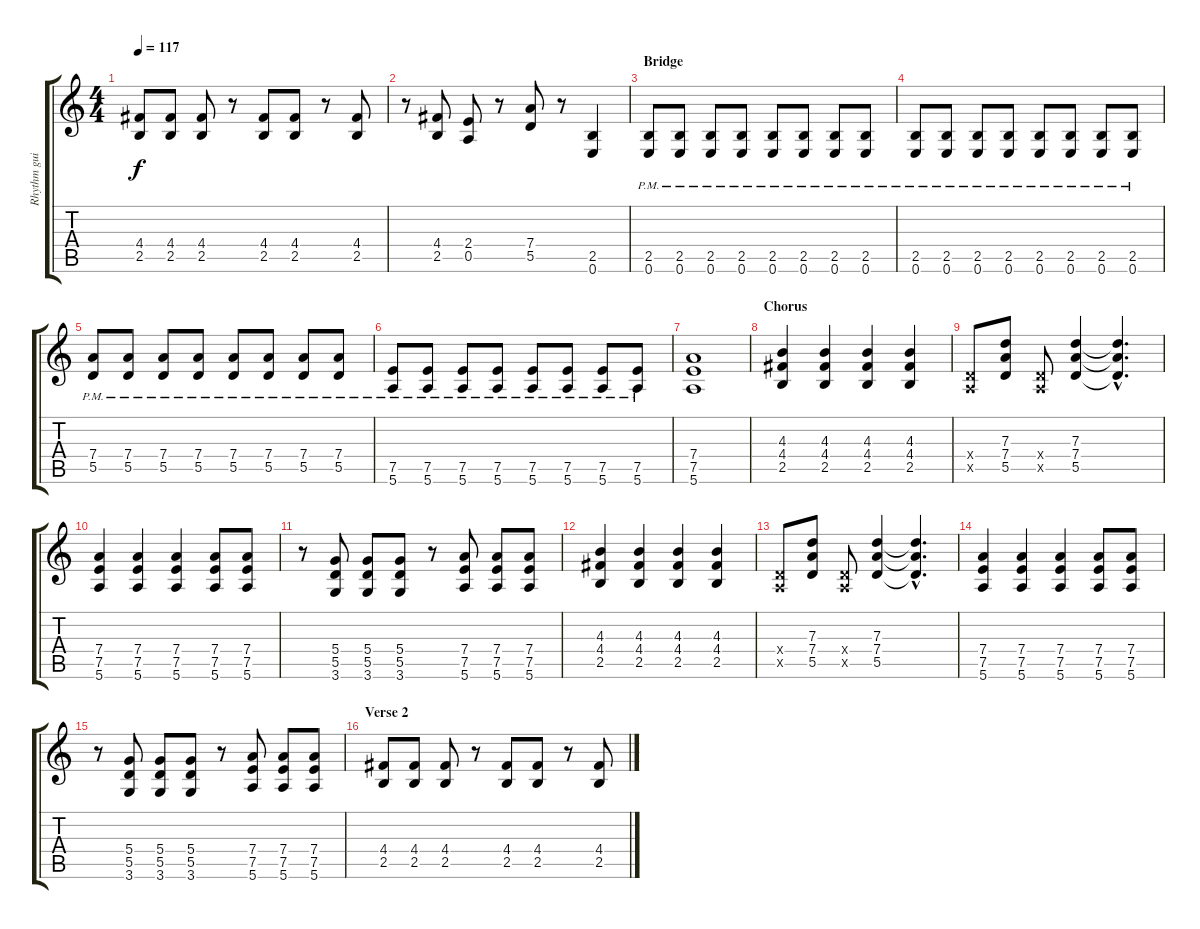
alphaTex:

\track ("Rhythm guitar" "Rhythm gui") {instrument distortionguitar}
\staff {score tabs}
\tuning (E4 B3 G3 D3 A2 E2) {hide}
\ts (4 4)
\tempo 117
\clef g2
\ks c
(4.4 2.5).8{dy f} (4.4 2.5).8 (4.4 2.5).8 r.8 (4.4 2.5).8 (4.4 2.5).8 r.8 (4.4 2.5).8 |
r.8 (4.4 2.5).8 (2.4 0.5).8 r.8 (7.4 5.5).8 r.8 (2.5 0.6).4 |
\section ("" "Bridge")
(2.5{pm} 0.6{pm}).8 (2.5{pm} 0.6{pm}).8 (2.5{pm} 0.6{pm}).8 (2.5{pm} 0.6{pm}).8 (2.5{pm} 0.6{pm}).8 (2.5{pm} 0.6{pm}).8 (2.5{pm} 0.6{pm}).8 (2.5{pm} 0.6{pm}).8 |
(2.5{pm} 0.6{pm}).8 (2.5{pm} 0.6{pm}).8 (2.5{pm} 0.6{pm}).8 (2.5{pm} 0.6{pm}).8 (2.5{pm} 0.6{pm}).8 (2.5{pm} 0.6{pm}).8 (2.5{pm} 0.6{pm}).8 (2.5{pm} 0.6{pm}).8 |
(7.4{pm} 5.5{pm}).8 (7.4{pm} 5.5{pm}).8 (7.4{pm} 5.5{pm}).8 (7.4{pm} 5.5{pm}).8 (7.4{pm} 5.5{pm}).8 (7.4{pm} 5.5{pm}).8 (7.4{pm} 5.5{pm}).8 (7.4{pm} 5.5{pm}).8 |
(7.5{pm} 5.6{pm}).8 (7.5{pm} 5.6{pm}).8 (7.5{pm} 5.6{pm}).8 (7.5{pm} 5.6{pm}).8 (7.5{pm} 5.6{pm}).8 (7.5{pm} 5.6{pm}).8 (7.5{pm} 5.6{pm}).8 (7.5{pm} 5.6{pm}).8 |
(7.4 7.5 5.6).1 |
\section ("" "Chorus")
(4.3 4.4 2.5).4 (4.3 4.4 2.5).4 (4.3 4.4 2.5).4 (4.3 4.4 2.5).4 |
(0.4{x} 0.5{x}).8 (7.3 7.4 5.5).8 (0.4{x} 0.5{x}).8 (7.3 7.4 5.5).4 (7.3{hac t} 7.4{hac t} 5.5{hac t}).4{d} |
(7.4 7.5 5.6).4 (7.4 7.5 5.6).4 (7.4 7.5 5.6).4 (7.4 7.5 5.6).8 (7.4 7.5 5.6).8 |
r.8 (5.4 5.5 3.6).8 (5.4 5.5 3.6).8 (5.4 5.5 3.6).8 r.8 (7.4 7.5 5.6).8 (7.4 7.5 5.6).8 (7.4 7.5 5.6).8 |
(4.3 4.4 2.5).4 (4.3 4.4 2.5).4 (4.3 4.4 2.5).4 (4.3 4.4 2.5).4 |
(0.4{x} 0.5{x}).8 (7.3 7.4 5.5).8 (0.4{x} 0.5{x}).8 (7.3 7.4 5.5).4 (7.3{hac t} 7.4{hac t} 5.5{hac t}).4{d} |
(7.4 7.5 5.6).4 (7.4 7.5 5.6).4 (7.4 7.5 5.6).4 (7.4 7.5 5.6).8 (7.4 7.5 5.6).8 |
r.8 (5.4 5.5 3.6).8 (5.4 5.5 3.6).8 (5.4 5.5 3.6).8 r.8 (7.4 7.5 5.6).8 (7.4 7.5 5.6).8 (7.4 7.5 5.6).8 |
\section ("" "Verse 2")
(4.4 2.5).8 (4.4 2.5).8 (4.4 2.5).8 r.8 (4.4 2.5).8 (4.4 2.5).8 r.8 (4.4 2.5).8
